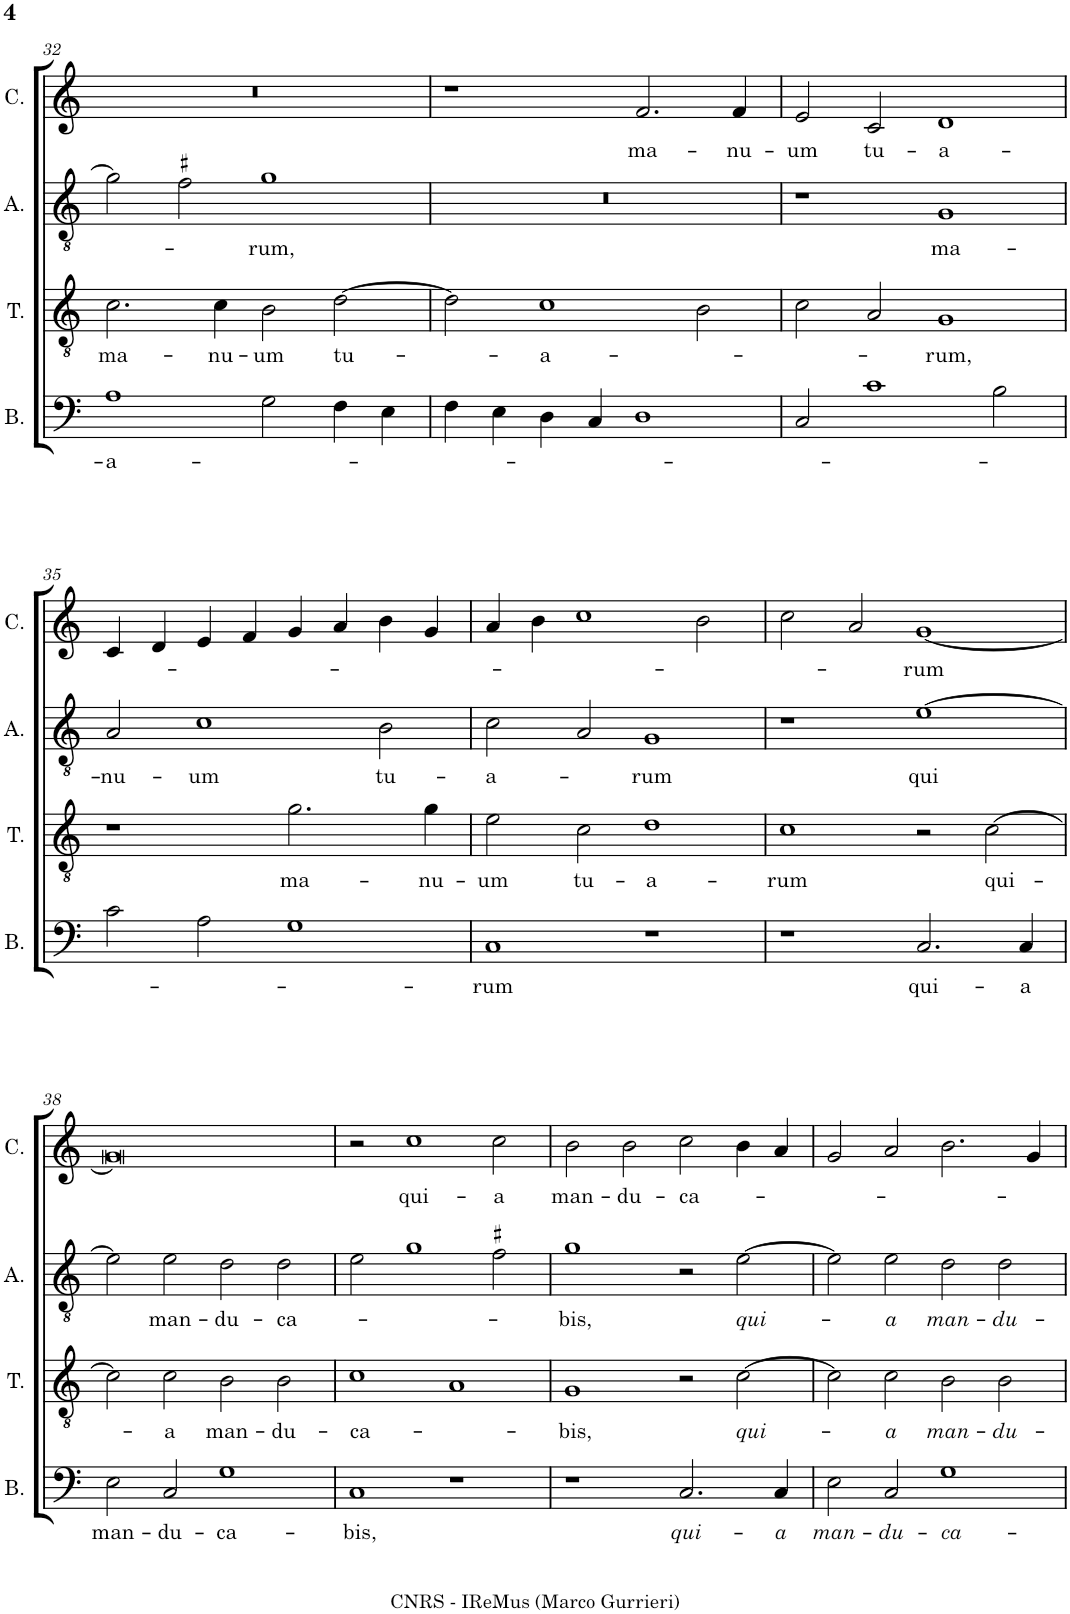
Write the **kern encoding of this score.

**kern	**text	**kern	**text	**kern	**text	**kern	**text
*part4	*part4	*part3	*part3	*part2	*part2	*part1	*part1
*staff4	*staff4	*staff3	*staff3	*staff2	*staff2	*staff1	*staff1
*I"Bassus	*	*I"Tenor	*	*I"Altus	*	*I"Cantus	*
*I'B.	*	*I'T.	*	*I'A.	*	*I'C.	*
!!LO:PB:g=z
*clefF4	*	*clefGv2	*	*clefGv2	*	*clefG2	*
*k[]	*	*k[]	*	*k[]	*	*k[]	*
*M2/1	*	*M2/1	*	*M2/1	*	*M2/1	*
=32	=32	=32	=32	=32	=32	=32	=32
!	!LO:LY:b	!	!LO:LY:b	!	!	!	!
1A	-a-	2.c\	ma-	2g\]	.	0r	.
.	.	.	.	2f#X\	.	.	.
!	!	!	!LO:LY:b	!	!	!	!
.	.	4c\	-nu-	.	.	.	.
!	!	!	!LO:LY:b	!	!LO:LY:b	!	!
2G\	.	2B\	-um	1g	-rum,	.	.
!	!	!	!LO:LY:b	!	!	!	!
4F\	.	[2d\	tu-	.	.	.	.
4E\	.	.	.	.	.	.	.
=33	=33	=33	=33	=33	=33	=33	=33
4F\	.	2d\]	.	0r	.	1r	.
4E\	.	.	.	.	.	.	.
!	!	!	!LO:LY:b	!	!	!	!
4D\	.	1c	-a-	.	.	.	.
4C/	.	.	.	.	.	.	.
!	!	!	!	!	!	!	!LO:LY:b
1D	.	.	.	.	.	2.f/	ma-
.	.	2B\	.	.	.	.	.
!	!	!	!	!	!	!	!LO:LY:b
.	.	.	.	.	.	4f/	-nu-
=34	=34	=34	=34	=34	=34	=34	=34
!	!	!	!	!	!	!	!LO:LY:b
2C/	.	2c\	.	1r	.	2e/	-um
!	!	!	!	!	!	!	!LO:LY:b
1c	.	2A/	.	.	.	2c/	tu-
!	!	!	!LO:LY:b	!	!LO:LY:b	!	!LO:LY:b
.	.	1G	-rum,	1G	ma-	1d	-a-
2B\	.	.	.	.	.	.	.
!!LO:LB:g=z
=35	=35	=35	=35	=35	=35	=35	=35
!	!	!	!	!	!LO:LY:b	!	!
2c\	.	1r	.	2A/	-nu-	4c/	.
.	.	.	.	.	.	4d/	.
!	!	!	!	!	!LO:LY:b	!	!
2A\	.	.	.	1c	-um	4e/	.
.	.	.	.	.	.	4f/	.
!	!	!	!LO:LY:b	!	!	!	!
1G	.	2.g\	ma-	.	.	4g/	.
.	.	.	.	.	.	4a/	.
!	!	!	!	!	!LO:LY:b	!	!
.	.	.	.	2B\	tu-	4b\	.
!	!	!	!LO:LY:b	!	!	!	!
.	.	4g\	-nu-	.	.	4g/	.
=36	=36	=36	=36	=36	=36	=36	=36
!	!LO:LY:b	!	!LO:LY:b	!	!LO:LY:b	!	!
1C	-rum	2e\	-um	2c\	-a-	4a/	.
.	.	.	.	.	.	4b\	.
!	!	!	!LO:LY:b	!	!	!	!
.	.	2c\	tu-	2A/	.	1cc	.
!	!	!	!LO:LY:b	!	!LO:LY:b	!	!
1r	.	1d	-a-	1G	-rum	.	.
.	.	.	.	.	.	2b\	.
=37	=37	=37	=37	=37	=37	=37	=37
!	!	!	!LO:LY:b	!	!	!	!
1r	.	1c	-rum	1r	.	2cc\	.
.	.	.	.	.	.	2a/	.
!	!LO:LY:b	!	!	!	!LO:LY:b	!	!LO:LY:b
2.C/	qui-	2r	.	[1e	qui	[1g	-rum
!	!	!	!LO:LY:b	!	!	!	!
.	.	[2c\	qui-	.	.	.	.
!	!LO:LY:b	!	!	!	!	!	!
4C/	-a	.	.	.	.	.	.
!!LO:LB:g=z
=38	=38	=38	=38	=38	=38	=38	=38
!	!LO:LY:b	!	!	!	!	!	!
2E\	man-	2c\]	.	2e\]	.	0g]	.
!	!LO:LY:b	!	!LO:LY:b	!	!LO:LY:b	!	!
2C/	-du-	2c\	-a	2e\	man-	.	.
!	!LO:LY:b	!	!LO:LY:b	!	!LO:LY:b	!	!
1G	-ca-	2B\	man-	2d\	-du-	.	.
!	!	!	!LO:LY:b	!	!LO:LY:b	!	!
.	.	2B\	-du-	2d\	-ca-	.	.
=39	=39	=39	=39	=39	=39	=39	=39
!	!LO:LY:b	!	!LO:LY:b	!	!	!	!
1C	-bis,	1c	-ca-	2e\	.	2r	.
!	!	!	!	!	!	!	!LO:LY:b
.	.	.	.	1g	.	1cc	qui-
1r	.	1A	.	.	.	.	.
!	!	!	!	!	!	!	!LO:LY:b
.	.	.	.	2f#X\	.	2cc\	-a
=40	=40	=40	=40	=40	=40	=40	=40
!	!	!	!LO:LY:b	!	!LO:LY:b	!	!LO:LY:b
1r	.	1G	-bis,	1g	bis,	2b\	man-
!	!	!	!	!	!	!	!LO:LY:b
.	.	.	.	.	.	2b\	-du-
!	!LO:LY:b	!	!	!	!	!	!LO:LY:b
2.C/	qui-	2r	.	2r	.	2cc\	-ca-
!	!	!	!LO:LY:b	!	!LO:LY:b	!	!
.	.	[2c\	qui-	[2e\	qui-	4b\	.
!	!LO:LY:b	!	!	!	!	!	!
4C/	-a	.	.	.	.	4a/	.
=41	=41	=41	=41	=41	=41	=41	=41
!	!LO:LY:b	!	!	!	!	!	!
2E\	man-	2c\]	.	2e\]	.	2g/	.
!	!LO:LY:b	!	!LO:LY:b	!	!LO:LY:b	!	!
2C/	-du-	2c\	-a	2e\	-a	2a/	.
!	!LO:LY:b	!	!LO:LY:b	!	!LO:LY:b	!	!
1G	-ca-	2B\	man-	2d\	man-	2.b\	.
!	!	!	!LO:LY:b	!	!LO:LY:b	!	!
.	.	2B\	-du-	2d\	-du-	.	.
.	.	.	.	.	.	4g/	.
=	=	=	=	=	=	=	=
*-	*-	*-	*-	*-	*-	*-	*-
